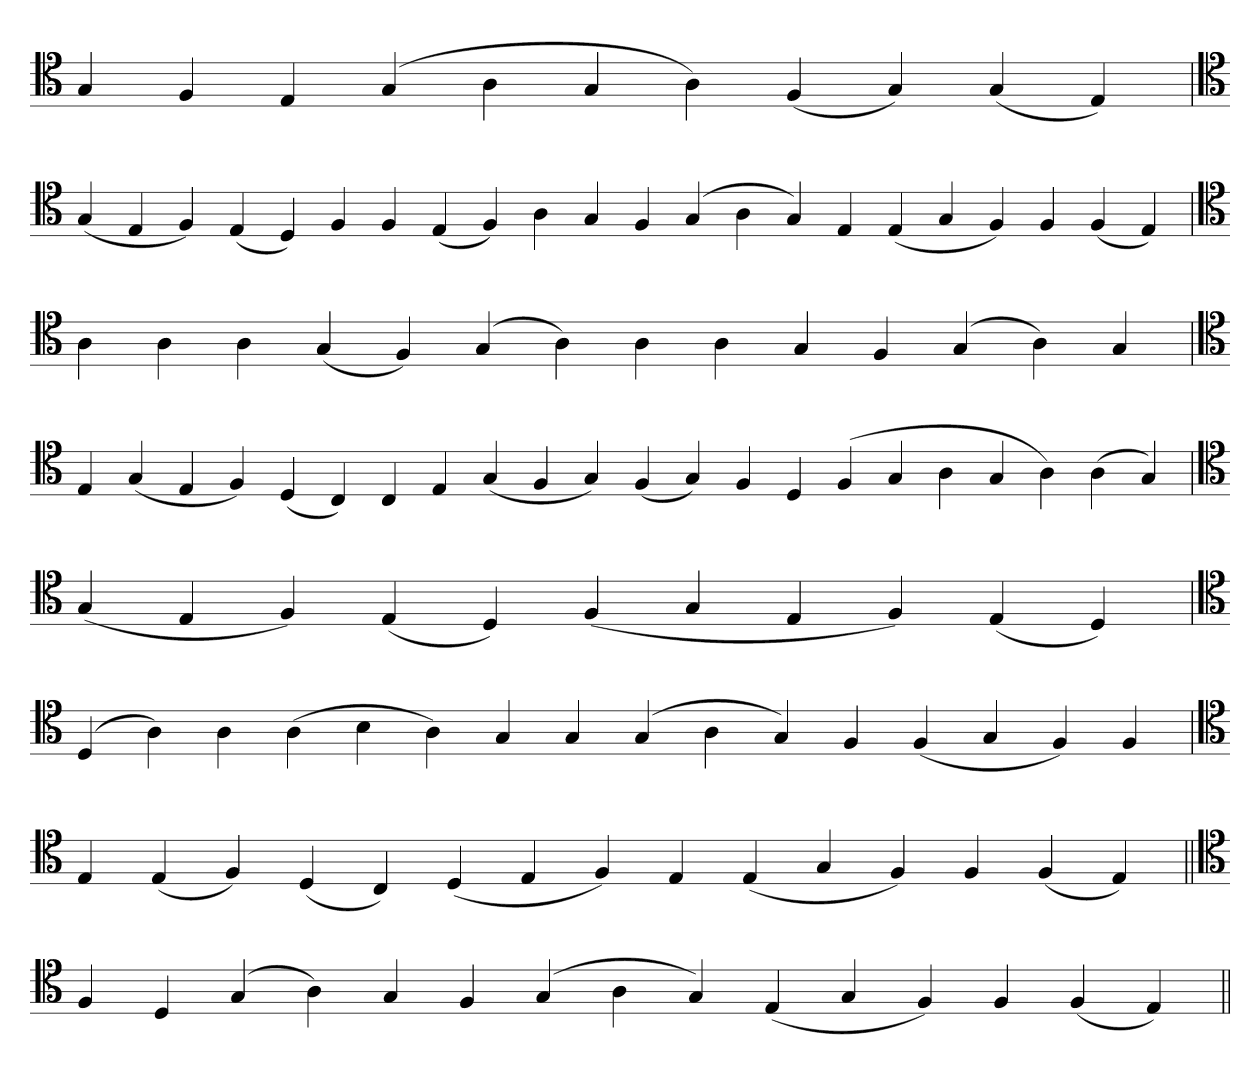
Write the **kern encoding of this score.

**kern
*part1
*staff1
*clefC4
=
4G
4F
4E
(4G
4A
4G
4A)
(4F
4G)
(4G
4E)
=`
*clefC4
(4G
4E
4F)
(4E
4D)
4F
4F
(4E
4F)
4A
4G
4F
(4G
4A
4G)
4E
(4E
4G
4F)
4F
(4F
4E)
=
*clefC4
4A
4A
4A
(4G
4F)
(4G
4A)
4A
4A
4G
4F
(4G
4A)
4G
='
*clefC4
4E
(4G
4E
4F)
(4D
4C)
4C
4E
(4G
4F
4G)
(4F
4G)
4F
4D
(4F
4G
4A
4G
4A)
(4A
4G)
=`
*clefC4
(4G
4E
4F)
(4E
4D)
(4F
4G
4E
4F)
(4E
4D)
=
*clefC4
(4D
4A)
4A
(4A
4B
4A)
4G
4G
(4G
4A
4G)
4F
(4F
4G
4F)
4F
=`
*clefC4
4E
(4E
4F)
(4D
4C)
(4D
4E
4F)
4E
(4E
4G
4F)
4F
(4F
4E)
=||
*clefC4
4F
4D
(4G
4A)
4G
4F
(4G
4A
4G)
(4E
4G
4F)
4F
(4F
4E)
=||
*-
